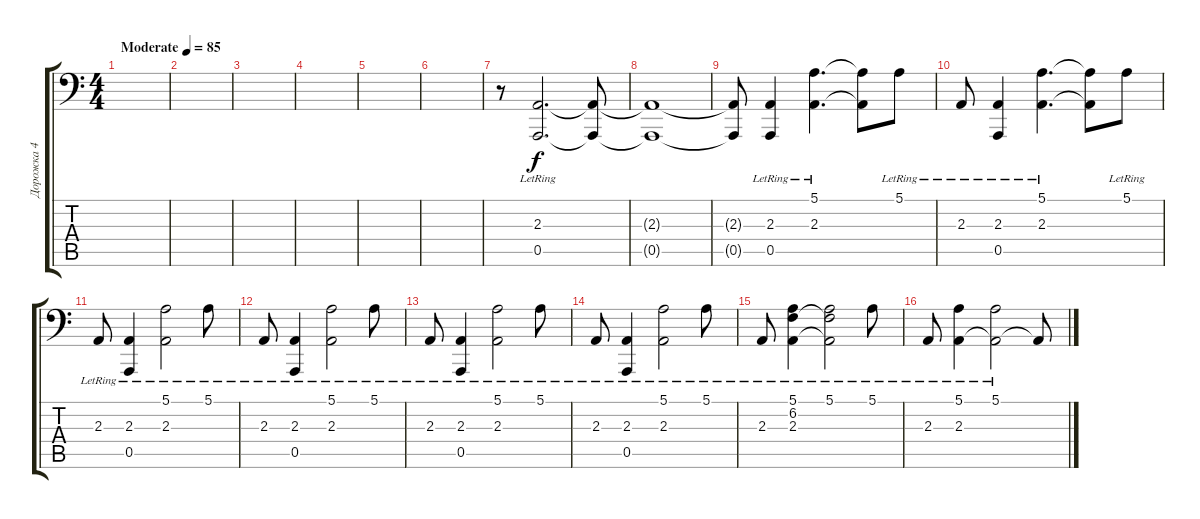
\track ("Дорожка 4" "Дорожка 4") {solo instrument acousticgrandpiano}
\staff {score tabs}
\tuning (E3 B2 G2 D2 A1 E1) {hide}
\ts (4 4)
\tempo (85 "Moderate")
\clef f4
\ks c
|
|
|
|
|
|
r.8 (2.3{lr} 0.5{lr}).2{d} (2.3{t} 0.5{t}).8 |
(2.3{t} 0.5{t}).1 |
(2.3{t} 0.5{t}).8 (2.3{lr} 0.5{lr}).4 (5.1{lr} 2.3{lr}).4{d} (5.1{t} 2.3{t}).8 5.1{lr}.8 |
2.3{lr}.8 (2.3{lr} 0.5{lr}).4 (5.1{lr} 2.3{lr}).4{d} (5.1{t} 2.3{t}).8 5.1{lr}.8 |
2.3{lr}.8 (2.3{lr} 0.5{lr}).4 (5.1{lr} 2.3{lr}).2 5.1{lr}.8 |
2.3{lr}.8 (2.3{lr} 0.5{lr}).4 (5.1{lr} 2.3{lr}).2 5.1{lr}.8 |
2.3{lr}.8 (2.3{lr} 0.5{lr}).4 (5.1{lr} 2.3{lr}).2 5.1{lr}.8 |
2.3{lr}.8 (2.3{lr} 0.5{lr}).4 (5.1{lr} 2.3{lr}).2 5.1{lr}.8 |
2.3{lr}.8 (5.1{lr} 6.2{lr} 2.3{lr}).4 (5.1{lr} 6.2{t} 2.3{t}).2 5.1{lr}.8 |
2.3{lr}.8 (5.1{lr} 2.3{lr}).4 (5.1{lr} 2.3{t}).2 2.3{t}.8
